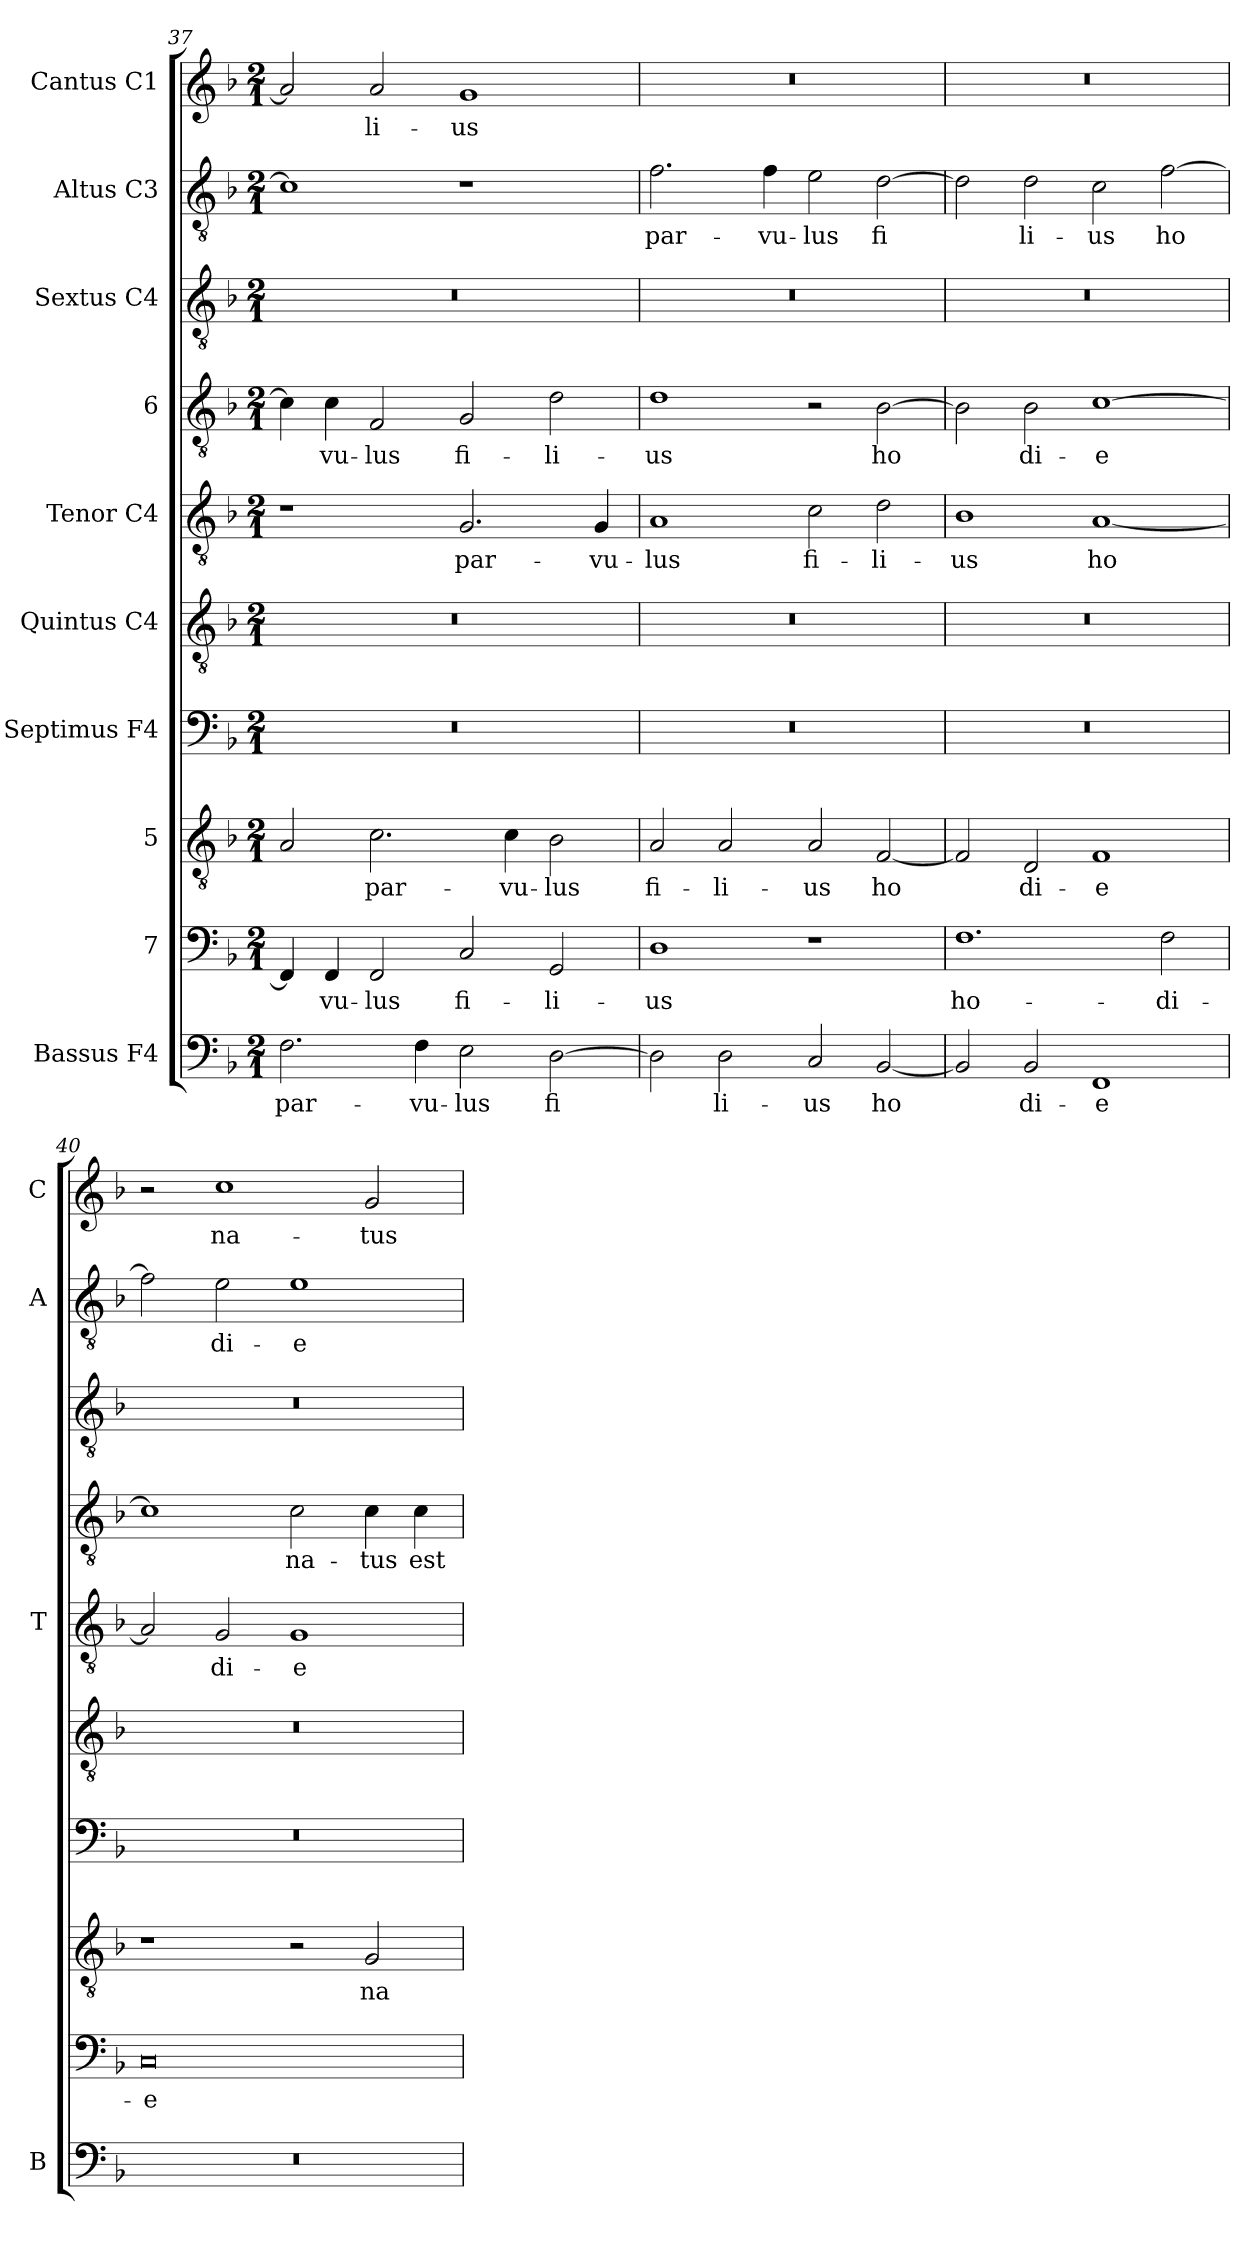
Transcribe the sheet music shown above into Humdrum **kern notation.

**kern	**text	**kern	**text	**kern	**text	**kern	**kern	**kern	**text	**kern	**text	**kern	**kern	**text	**kern	**text
*part10	*part10	*part9	*part9	*part8	*part8	*part7	*part6	*part5	*part5	*part4	*part4	*part3	*part2	*part2	*part1	*part1
*staff10	*staff10	*staff9	*staff9	*staff8	*staff8	*staff7	*staff6	*staff5	*staff5	*staff4	*staff4	*staff3	*staff2	*staff2	*staff1	*staff1
*I"Bassus  F4	*	*I"7	*	*I"5	*	*I"Septimus  F4	*I"Quintus  C4	*I"Tenor  C4	*	*I"6	*	*I"Sextus  C4	*I"Altus  C3	*	*I"Cantus  C1	*
*I'B	*	*	*	*	*	*	*	*I'T	*	*	*	*	*I'A	*	*I'C	*
*clefF4	*	*clefF4	*	*clefGv2	*	*clefF4	*clefGv2	*clefGv2	*	*clefGv2	*	*clefGv2	*clefGv2	*	*clefG2	*
*k[b-]	*	*k[b-]	*	*k[b-]	*	*k[b-]	*k[b-]	*k[b-]	*	*k[b-]	*	*k[b-]	*k[b-]	*	*k[b-]	*
*F:	*	*F:	*	*F:	*	*F:	*F:	*F:	*	*F:	*	*F:	*F:	*	*F:	*
*M2/1	*	*M2/1	*	*M2/1	*	*M2/1	*M2/1	*M2/1	*	*M2/1	*	*M2/1	*M2/1	*	*M2/1	*
=37	=37	=37	=37	=37	=37	=37	=37	=37	=37	=37	=37	=37	=37	=37	=37	=37
!	!LO:LY:b:cj	!	!LO:LY:b:cj	!	!LO:LY:b:cj	!	!	!	!	!	!LO:LY:b:cj	!	!	!LO:LY:b:cj	!	!LO:LY:b:cj
2.F\	par-	4FF/]	--	2A/	.	0r	0r	1r	.	4c\]	--	0r	1c]	.	2a/]	--
!	!	!	!LO:LY:b:cj	!	!	!	!	!	!	!	!LO:LY:b:cj	!	!	!	!	!
.	.	4FF/	-vu-	.	.	.	.	.	.	4c\	-vu-	.	.	.	.	.
!	!	!	!LO:LY:b:cj	!	!LO:LY:b:cj	!	!	!	!	!	!LO:LY:b:cj	!	!	!	!	!LO:LY:b:cj
.	.	2FF/	-lus	2.c\	par-	.	.	.	.	2F/	-lus	.	.	.	2a/	-li-
!	!LO:LY:b:cj	!	!	!	!	!	!	!	!	!	!	!	!	!	!	!
4F\	-vu-	.	.	.	.	.	.	.	.	.	.	.	.	.	.	.
!	!LO:LY:b:cj	!	!LO:LY:b:cj	!	!	!	!	!	!LO:LY:b:cj	!	!LO:LY:b:cj	!	!	!	!	!LO:LY:b:cj
2E\	-lus	2C/	fi-	.	.	.	.	2.G/	par-	2G/	fi-	.	1r	.	1g	-us
!	!	!	!	!	!LO:LY:b:cj	!	!	!	!	!	!	!	!	!	!	!
.	.	.	.	4c\	-vu-	.	.	.	.	.	.	.	.	.	.	.
!	!LO:LY:b:cj	!	!LO:LY:b:cj	!	!LO:LY:b:cj	!	!	!	!	!	!LO:LY:b:cj	!	!	!	!	!
[>2D\	fi-	2GG/	-li-	2B-\	-lus	.	.	.	.	2d\	-li-	.	.	.	.	.
!	!	!	!	!	!	!	!	!	!LO:LY:b:cj	!	!	!	!	!	!	!
.	.	.	.	.	.	.	.	4G/	-vu-	.	.	.	.	.	.	.
=38	=38	=38	=38	=38	=38	=38	=38	=38	=38	=38	=38	=38	=38	=38	=38	=38
!	!LO:LY:b:cj	!	!LO:LY:b:cj	!	!LO:LY:b:cj	!	!	!	!LO:LY:b:cj	!	!LO:LY:b:cj	!	!	!LO:LY:b:cj	!	!
2D\]	--	1D	-us	2A/	fi-	0r	0r	1A	-lus	1d	-us	0r	2.f\	par-	0r	.
!	!LO:LY:b:cj	!	!	!	!LO:LY:b:cj	!	!	!	!	!	!	!	!	!	!	!
2D\	-li-	.	.	2A/	-li-	.	.	.	.	.	.	.	.	.	.	.
!	!	!	!	!	!	!	!	!	!	!	!	!	!	!LO:LY:b:cj	!	!
.	.	.	.	.	.	.	.	.	.	.	.	.	4f\	-vu-	.	.
!	!LO:LY:b:cj	!	!	!	!LO:LY:b:cj	!	!	!	!LO:LY:b:cj	!	!	!	!	!LO:LY:b:cj	!	!
2C/	-us	1r	.	2A/	-us	.	.	2c\	fi-	2r	.	.	2e\	-lus	.	.
!	!LO:LY:b:cj	!	!	!	!LO:LY:b:cj	!	!	!	!LO:LY:b:cj	!	!LO:LY:b:cj	!	!	!LO:LY:b:cj	!	!
[<2BB-/	ho-	.	.	[<2F/	ho-	.	.	2d\	-li-	[>2B-\	ho-	.	[>2d\	fi-	.	.
=39	=39	=39	=39	=39	=39	=39	=39	=39	=39	=39	=39	=39	=39	=39	=39	=39
!	!LO:LY:b:cj	!	!LO:LY:b:cj	!	!LO:LY:b:cj	!	!	!	!LO:LY:b:cj	!	!LO:LY:b:cj	!	!	!LO:LY:b:cj	!	!
2BB-/]	--	1.F	ho-	2F/]	--	0r	0r	1B-	-us	2B-\]	--	0r	2d\]	--	0r	.
!	!LO:LY:b:cj	!	!	!	!LO:LY:b:cj	!	!	!	!	!	!LO:LY:b:cj	!	!	!LO:LY:b:cj	!	!
2BB-/	-di-	.	.	2D/	-di-	.	.	.	.	2B-\	-di-	.	2d\	-li-	.	.
!	!LO:LY:b:cj	!	!	!	!LO:LY:b:cj	!	!	!	!LO:LY:b:cj	!	!LO:LY:b:cj	!	!	!LO:LY:b:cj	!	!
1FF	-e	.	.	1F	-e	.	.	[<1A	ho-	[>1c	-e	.	2c\	-us	.	.
!	!	!	!LO:LY:b:cj	!	!	!	!	!	!	!	!	!	!	!LO:LY:b:cj	!	!
.	.	2F\	-di-	.	.	.	.	.	.	.	.	.	[>2f\	ho-	.	.
=40	=40	=40	=40	=40	=40	=40	=40	=40	=40	=40	=40	=40	=40	=40	=40	=40
!	!	!	!LO:LY:b:cj	!	!	!	!	!	!LO:LY:b:cj	!	!LO:LY:b:cj	!	!	!LO:LY:b:cj	!	!
0r	.	0C	-e	1r	.	0r	0r	2A/]	--	1c]	.	0r	2f\]	--	2r	.
!	!	!	!	!	!	!	!	!	!LO:LY:b:cj	!	!	!	!	!LO:LY:b:cj	!	!LO:LY:b:cj
.	.	.	.	.	.	.	.	2G/	-di-	.	.	.	2e\	-di-	1cc	na-
!	!	!	!	!	!	!	!	!	!LO:LY:b:cj	!	!LO:LY:b:cj	!	!	!LO:LY:b:cj	!	!
.	.	.	.	2r	.	.	.	1G	-e	2c\	na-	.	1e	-e	.	.
!	!	!	!	!	!LO:LY:b:cj	!	!	!	!	!	!LO:LY:b:cj	!	!	!	!	!LO:LY:b:cj
.	.	.	.	2G/	na-	.	.	.	.	4c\	-tus	.	.	.	2g/	-tus
!	!	!	!	!	!	!	!	!	!	!	!LO:LY:b:cj	!	!	!	!	!
.	.	.	.	.	.	.	.	.	.	4c\	est	.	.	.	.	.
=	=	=	=	=	=	=	=	=	=	=	=	=	=	=	=	=
*-	*-	*-	*-	*-	*-	*-	*-	*-	*-	*-	*-	*-	*-	*-	*-	*-
